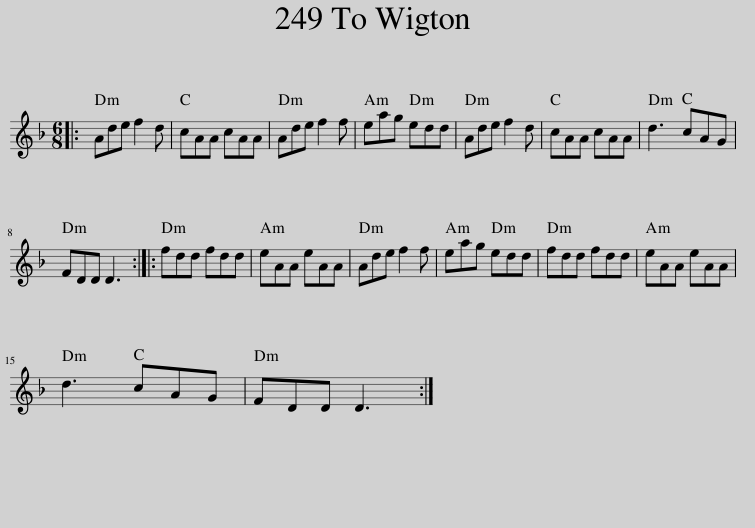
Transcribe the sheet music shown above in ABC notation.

X:1
L:1/8
M:6/8
I:linebreak $
K:Dmin
V:1 treble
V:1
|: Ade f2 d | cAA cAA | Ade f2 f | eag edd | Ade f2 d | %5
 cAA cAA | d3 cAG |$ FDD D3 :: fdd fdd | eAA eAA | %10
 Ade f2 f | eag edd | fdd fdd | eAA eAA |$ d3 cAG | %15
 FDD D3 :| %16
